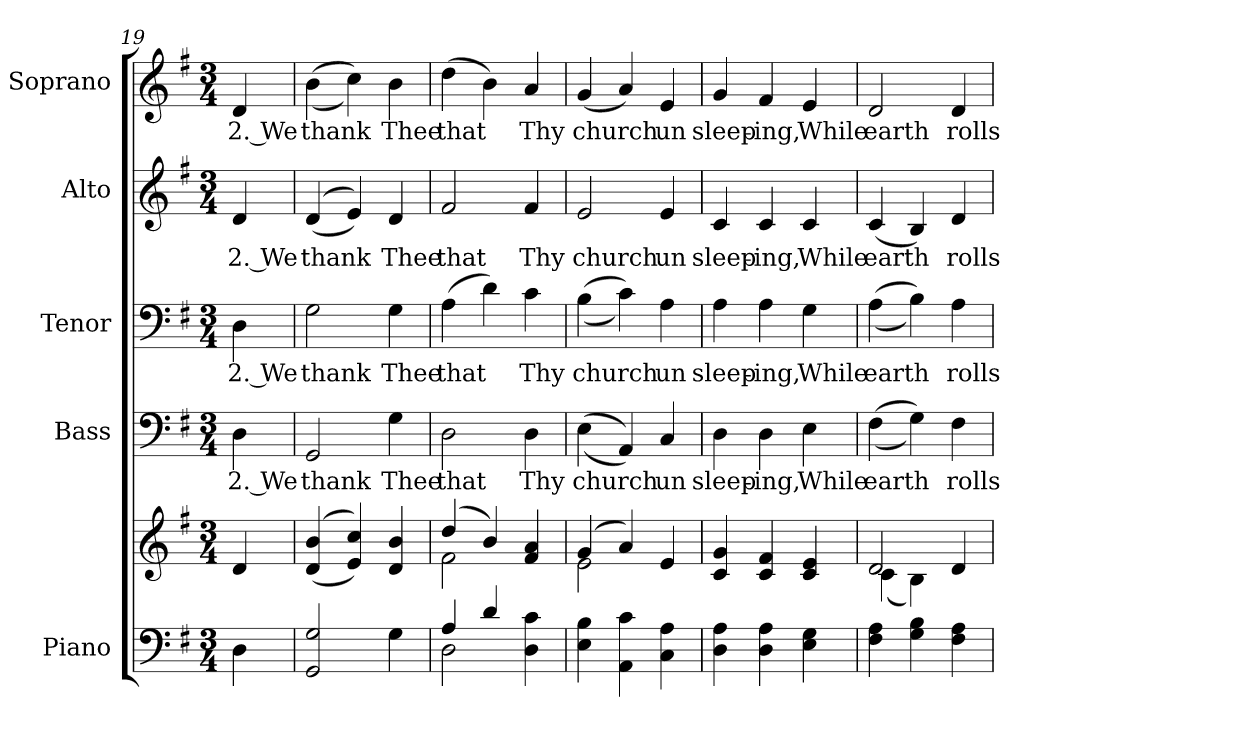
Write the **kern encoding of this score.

**kern	**kern	**kern	**text	**kern	**text	**kern	**text	**kern	**text
*part5	*part5	*part4	*part4	*part3	*part3	*part2	*part2	*part1	*part1
*staff6	*staff5	*staff4	*staff4	*staff3	*staff3	*staff2	*staff2	*staff1	*staff1
*I"Piano	*	*I"Bass	*	*I"Tenor	*	*I"Alto	*	*I"Soprano	*
*I'Pno.	*	*I'B.	*	*I'T.	*	*I'A.	*	*I'S.	*
*clefF4	*clefG2	*clefF4	*	*clefF4	*	*clefG2	*	*clefG2	*
*k[f#]	*k[f#]	*k[f#]	*	*k[f#]	*	*k[f#]	*	*k[f#]	*
*G:	*G:	*G:	*	*G:	*	*G:	*	*G:	*
*M3/4	*M3/4	*M3/4	*	*M3/4	*	*M3/4	*	*M3/4	*
=19	=19	=19	=19	=19	=19	=19	=19	=19	=19
!	!	!	!LO:LY:b:color=#000000	!	!	!	!	!	!
!	!	!	!	!	!LO:LY:b:color=#000000	!	!	!	!
!	!	!	!	!	!	!	!LO:LY:b:color=#000000	!	!
!	!	!	!	!	!	!	!	!	!LO:LY:b:color=#000000
4Di\	4di/	4Di\	2. We	4Di\	2. We	4di/	2. We	4di/	2. We
=20	=20	=20	=20	=20	=20	=20	=20	=20	=20
!	!	!	!LO:LY:b:color=#000000	!	!	!	!	!	!
!	!	!	!	!	!LO:LY:b:color=#000000	!	!	!	!
!	!	!	!	!	!	!	!LO:LY:b:color=#000000	!	!
!	!	!	!	!	!	!	!	!	!LO:LY:b:color=#000000
2GGi/ 2Gi	((4di/ 4bi	2GGi/	thank	2Gi\	thank	((4di/	thank	((4bi\	thank
.	4ei/ 4cci))	.	.	.	.	4ei/))	.	4cci\))	.
!	!	!	!LO:LY:b:color=#000000	!	!	!	!	!	!
!	!	!	!	!	!LO:LY:b:color=#000000	!	!	!	!
!	!	!	!	!	!	!	!LO:LY:b:color=#000000	!	!
!	!	!	!	!	!	!	!	!	!LO:LY:b:color=#000000
4Gi\	4di/ 4bi	4Gi\	Thee	4Gi\	Thee	4di/	Thee	4bi\	Thee
!!LO:PB:g=z
=21	=21	=21	=21	=21	=21	=21	=21	=21	=21
*^	*^	*	*	*	*	*	*	*	*
!	!	!	!	!	!LO:LY:b:color=#000000	!	!	!	!	!	!
!	!	!	!	!	!	!	!LO:LY:b:color=#000000	!	!	!	!
!	!	!	!	!	!	!	!	!	!LO:LY:b:color=#000000	!	!
!	!	!	!	!	!	!	!	!	!	!	!LO:LY:b:color=#000000
4Ai/	2Di\	(4ddi/	2f#i\	2Di\	that	(4Ai\	that	2f#i/	that	(4ddi\	that
4di/	.	4bi/)	.	.	.	4di\)	.	.	.	4bi\)	.
!	!	!	!	!	!LO:LY:b:color=#000000	!	!	!	!	!	!
!	!	!	!	!	!	!	!LO:LY:b:color=#000000	!	!	!	!
!	!	!	!	!	!	!	!	!	!LO:LY:b:color=#000000	!	!
!	!	!	!	!	!	!	!	!	!	!	!LO:LY:b:color=#000000
4Di\ 4ci	4ryy	4f#i/ 4ai	4ryy	4Di\	Thy	4ci\	Thy	4f#i/	Thy	4ai/	Thy
*v	*v	*	*	*	*	*	*	*	*	*	*
=22	=22	=22	=22	=22	=22	=22	=22	=22	=22	=22
*^	*	*	*	*	*	*	*	*	*	*
!	!	!	!	!	!LO:LY:b:color=#000000	!	!	!	!	!	!
*v	*v	*	*	*	*	*	*	*	*	*	*
*^	*	*	*	*	*	*	*	*	*	*
!	!	!	!	!	!	!	!LO:LY:b:color=#000000	!	!	!	!
*v	*v	*	*	*	*	*	*	*	*	*	*
*^	*	*	*	*	*	*	*	*	*	*
!	!	!	!	!	!	!	!	!	!LO:LY:b:color=#000000	!	!
*v	*v	*	*	*	*	*	*	*	*	*	*
*^	*	*	*	*	*	*	*	*	*	*
!	!	!	!	!	!	!	!	!	!	!	!LO:LY:b:color=#000000
*v	*v	*	*	*	*	*	*	*	*	*	*
4Ei\ 4Bi	(4gi/	2ei\	((4Ei\	church	((4Bi\	church	2ei/	church	(4gi/	church
4AAi\ 4ci	4ai/)	.	4AAi/))	.	4ci\))	.	.	.	4ai/)	.
!	!	!	!	!LO:LY:b:color=#000000	!	!	!	!	!	!
!	!	!	!	!	!	!LO:LY:b:color=#000000	!	!	!	!
!	!	!	!	!	!	!	!	!LO:LY:b:color=#000000	!	!
!	!	!	!	!	!	!	!	!	!	!LO:LY:b:color=#000000
4Ci\ 4Ai	4ei/	4ryy	4Ci/	un	4Ai\	un	4ei/	un	4ei/	un
*	*v	*v	*	*	*	*	*	*	*	*
=23	=23	=23	=23	=23	=23	=23	=23	=23	=23
*	*^	*	*	*	*	*	*	*	*
!	!	!	!	!LO:LY:b:color=#000000	!	!	!	!	!	!
*	*v	*v	*	*	*	*	*	*	*	*
*	*^	*	*	*	*	*	*	*	*
!	!	!	!	!	!	!LO:LY:b:color=#000000	!	!	!	!
*	*v	*v	*	*	*	*	*	*	*	*
*	*^	*	*	*	*	*	*	*	*
!	!	!	!	!	!	!	!	!LO:LY:b:color=#000000	!	!
*	*v	*v	*	*	*	*	*	*	*	*
*	*^	*	*	*	*	*	*	*	*
!	!	!	!	!	!	!	!	!	!	!LO:LY:b:color=#000000
*	*v	*v	*	*	*	*	*	*	*	*
4Di\ 4Ai	4ci/ 4gi	4Di\	sleep-	4Ai\	sleep-	4ci/	sleep-	4gi/	sleep-
!	!	!	!LO:LY:b:color=#000000	!	!	!	!	!	!
!	!	!	!	!	!LO:LY:b:color=#000000	!	!	!	!
!	!	!	!	!	!	!	!LO:LY:b:color=#000000	!	!
!	!	!	!	!	!	!	!	!	!LO:LY:b:color=#000000
4Di\ 4Ai	4ci/ 4f#i	4Di\	-ing,	4Ai\	-ing,	4ci/	-ing,	4f#i/	-ing,
!	!	!	!LO:LY:b:color=#000000	!	!	!	!	!	!
!	!	!	!	!	!LO:LY:b:color=#000000	!	!	!	!
!	!	!	!	!	!	!	!LO:LY:b:color=#000000	!	!
!	!	!	!	!	!	!	!	!	!LO:LY:b:color=#000000
4Ei\ 4Gi	4ci/ 4ei	4Ei\	While	4Gi\	While	4ci/	While	4ei/	While
!!LO:PB:g=z
=24	=24	=24	=24	=24	=24	=24	=24	=24	=24
*	*^	*	*	*	*	*	*	*	*
!	!	!	!	!LO:LY:b:color=#000000	!	!	!	!	!	!
!	!	!	!	!	!	!LO:LY:b:color=#000000	!	!	!	!
!	!	!	!	!	!	!	!	!LO:LY:b:color=#000000	!	!
!	!	!	!	!	!	!	!	!	!	!LO:LY:b:color=#000000
4F#i\ 4Ai	2di/	(4ci\	((4F#i\	earth	((4Ai\	earth	(4ci/	earth	2di/	earth
4Gi\ 4Bi	.	4Bi\)	4Gi\))	.	4Bi\))	.	4Bi/)	.	.	.
!	!	!	!	!LO:LY:b:color=#000000	!	!	!	!	!	!
!	!	!	!	!	!	!LO:LY:b:color=#000000	!	!	!	!
!	!	!	!	!	!	!	!	!LO:LY:b:color=#000000	!	!
!	!	!	!	!	!	!	!	!	!	!LO:LY:b:color=#000000
4F#i\ 4Ai	4di/	4ryy	4F#i\	rolls	4Ai\	rolls	4di/	rolls	4di/	rolls
*	*v	*v	*	*	*	*	*	*	*	*
=	=	=	=	=	=	=	=	=	=
*-	*-	*-	*-	*-	*-	*-	*-	*-	*-
